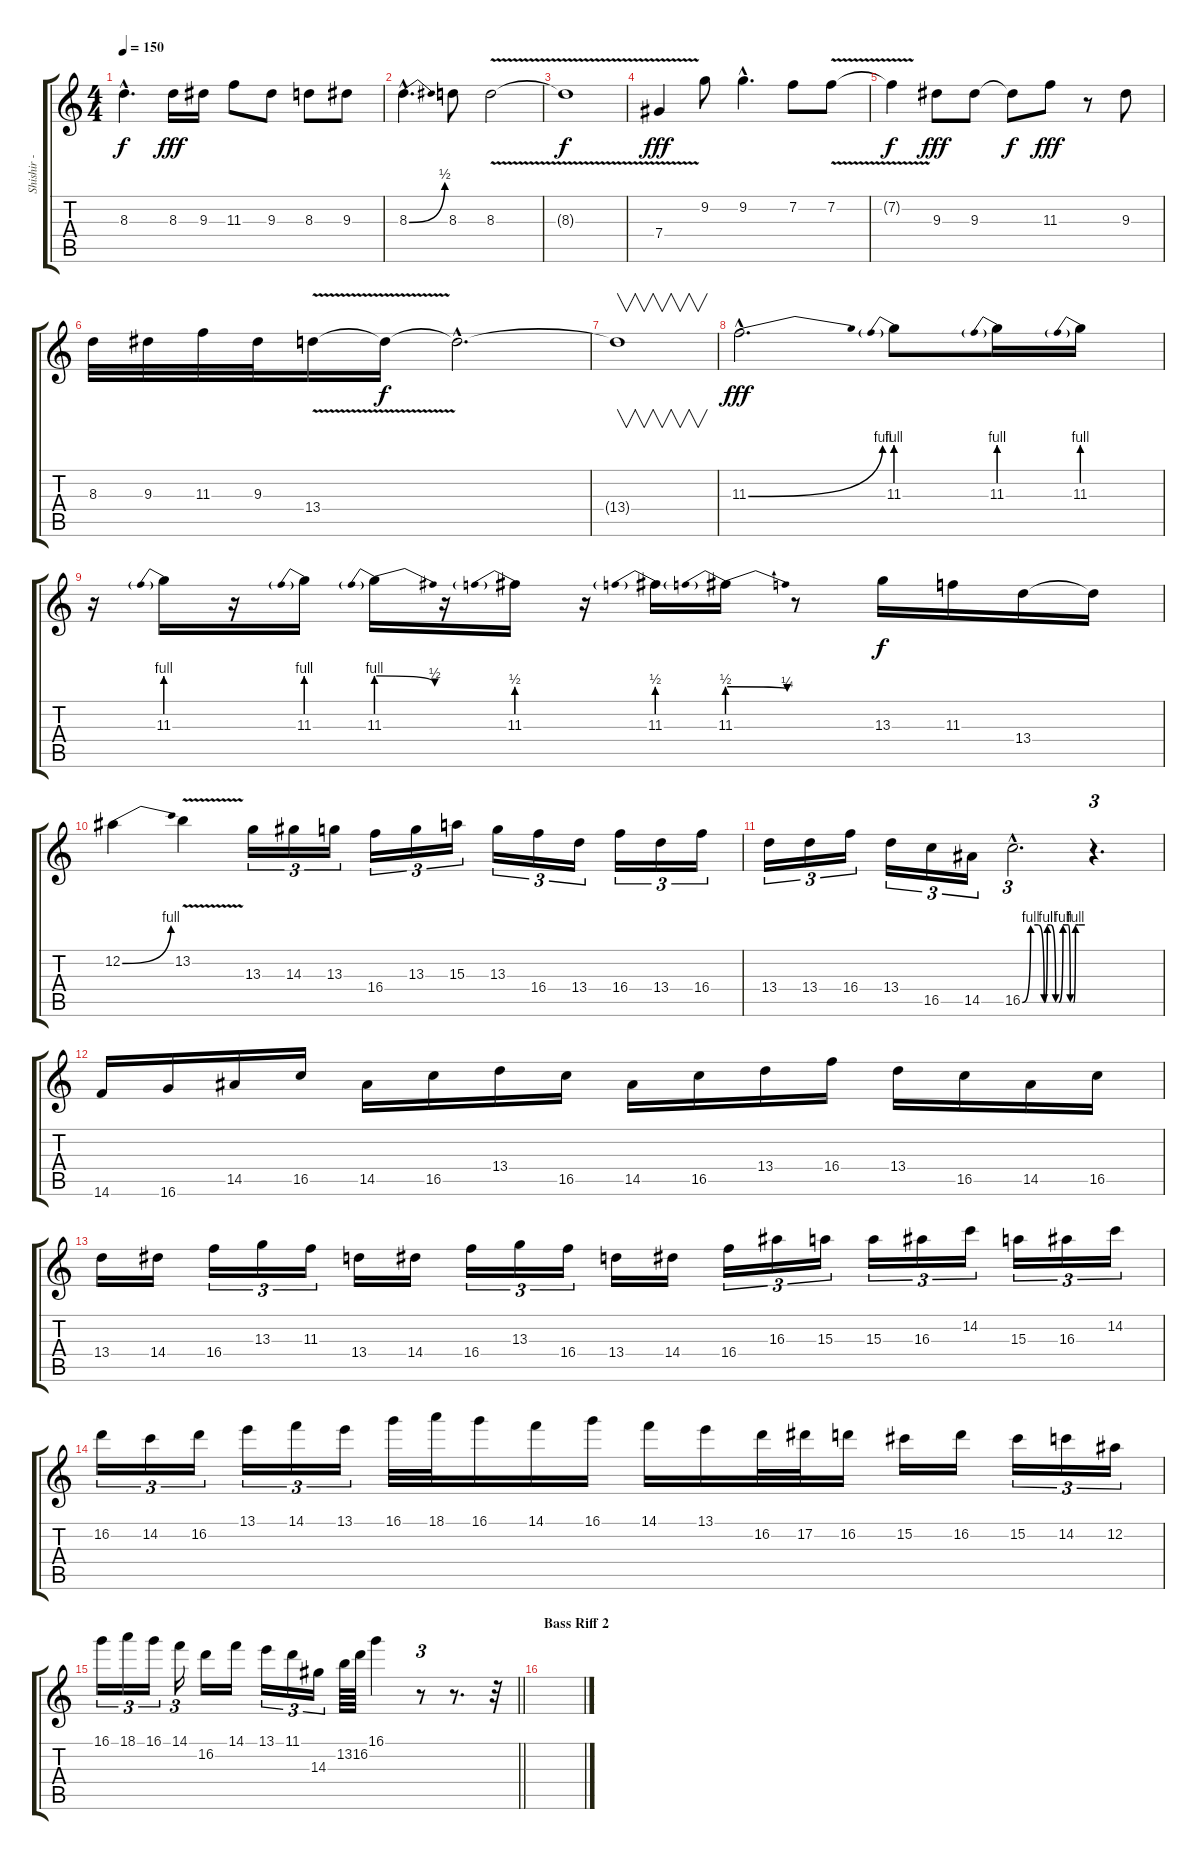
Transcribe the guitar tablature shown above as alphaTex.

\track ("Shishir - Lead" "Shishir - ") {instrument distortionguitar}
\staff {score tabs}
\tuning (Eb4 Bb3 Gb3 Db3 Ab2 Eb2) {hide}
\ts (4 4)
\tempo 150
\clef g2
\ks c
8.3{hac t}.4{d dy f} 8.3.16{dy fff} 9.3.16 11.3.8 9.3.8 8.3.8 9.3.8 |
8.3{be (bend 0 0 60 2) hac}.4{d} 8.3.8 8.3{v}.2 |
8.3{t}.1{dy f} |
7.4{v}.4{dy fff} 9.2.8 9.2{hac}.4{d} 7.2.8 7.2{v}.8 |
7.2{t}.4{dy f} 9.3.8{dy fff} 9.3.8 9.3{t}.8{dy f} 11.3.8{dy fff} r.8 9.3.8 |
8.3.32 9.3.32 11.3.32 9.3.32 13.4{v}.16 13.4{t}.16{dy f} 13.4{hac t}.2{d} |
13.4{t}.1{v} |
11.3{be (bend 0 0 60 4) hac}.2{d dy fff} 11.3{be (prebend 0 4 60 4)}.8 11.3{be (prebend 0 4 60 4)}.16 11.3{be (prebend 0 4 60 4)}.16 |
r.16 11.3{be (prebend 0 4 60 4)}.16 r.16 11.3{be (prebend 0 4 60 4)}.16 11.3{be (prebendrelease 0 4 60 2)}.16 r.16 11.3{be (prebend 0 2 60 2)}.16 r.16 11.3{be (prebend 0 2 60 2)}.16 11.3{be (prebendrelease 0 2 60 1)}.16 r.8 13.3.16{dy f} 11.3.16 13.4.16 13.4{t}.16 |
12.2{be (bend 0 0 60 4)}.4 13.2{v}.4 13.3.16{tu (3 2)} 14.3.16{tu (3 2)} 13.3.16{tu (3 2)} 16.4.16{tu (3 2)} 13.3.16{tu (3 2)} 15.3.16{tu (3 2)} 13.3.16{tu (3 2)} 16.4.16{tu (3 2)} 13.4.16{tu (3 2)} 16.4.16{tu (3 2)} 13.4.16{tu (3 2)} 16.4.16{tu (3 2)} |
13.4.16{tu (3 2)} 13.4.16{tu (3 2)} 16.4.16{tu (3 2)} 13.4.16{tu (3 2)} 16.5.16{tu (3 2)} 14.5.16{tu (3 2)} 16.5{be (custom 0 0 8 4 15 4 21 0 24 4 27 4 32 0 35 0 39 4 44 4 46 0 49 0 51 4 54 4 60 4) hac}.2{d tu (3 2)} r.4{d tu (3 2)} |
14.6.16 16.6.16 14.5.16 16.5.16 14.5.16 16.5.16 13.4.16 16.5.16 14.5.16 16.5.16 13.4.16 16.4.16 13.4.16 16.5.16 14.5.16 16.5.16 |
13.4.16 14.4.16 16.4.16{tu (3 2)} 13.3.16{tu (3 2)} 11.3.16{tu (3 2)} 13.4.16 14.4.16 16.4.16{tu (3 2)} 13.3.16{tu (3 2)} 16.4.16{tu (3 2)} 13.4.16 14.4.16 16.4.16{tu (3 2)} 16.3.16{tu (3 2)} 15.3.16{tu (3 2)} 15.3.16{tu (3 2)} 16.3.16{tu (3 2)} 14.2.16{tu (3 2)} 15.3.16{tu (3 2)} 16.3.16{tu (3 2)} 14.2.16{tu (3 2)} |
16.2.16{tu (3 2)} 14.2.16{tu (3 2)} 16.2.16{tu (3 2)} 13.1.16{tu (3 2)} 14.1.16{tu (3 2)} 13.1.16{tu (3 2)} 16.1.32 18.1.32 16.1.16 14.1.16 16.1.16 14.1.16 13.1.16 16.2.32 17.2.32 16.2.16 15.2.16 16.2.16 15.2.16{tu (3 2)} 14.2.16{tu (3 2)} 12.2.16{tu (3 2)} |
\barLineRight lightlight
16.1.16{tu (3 2)} 18.1.16{tu (3 2)} 16.1.16{tu (3 2)} 14.1.16{tu (3 2)} 16.2.16 14.1.16 13.1.16{tu (3 2)} 11.1.16{tu (3 2)} 14.3.16{tu (3 2)} 13.2.64 16.2.64 16.1.4 r.8{tu (3 2)} r.8{d} r.32 |
\section ("" "Bass Riff 2")
